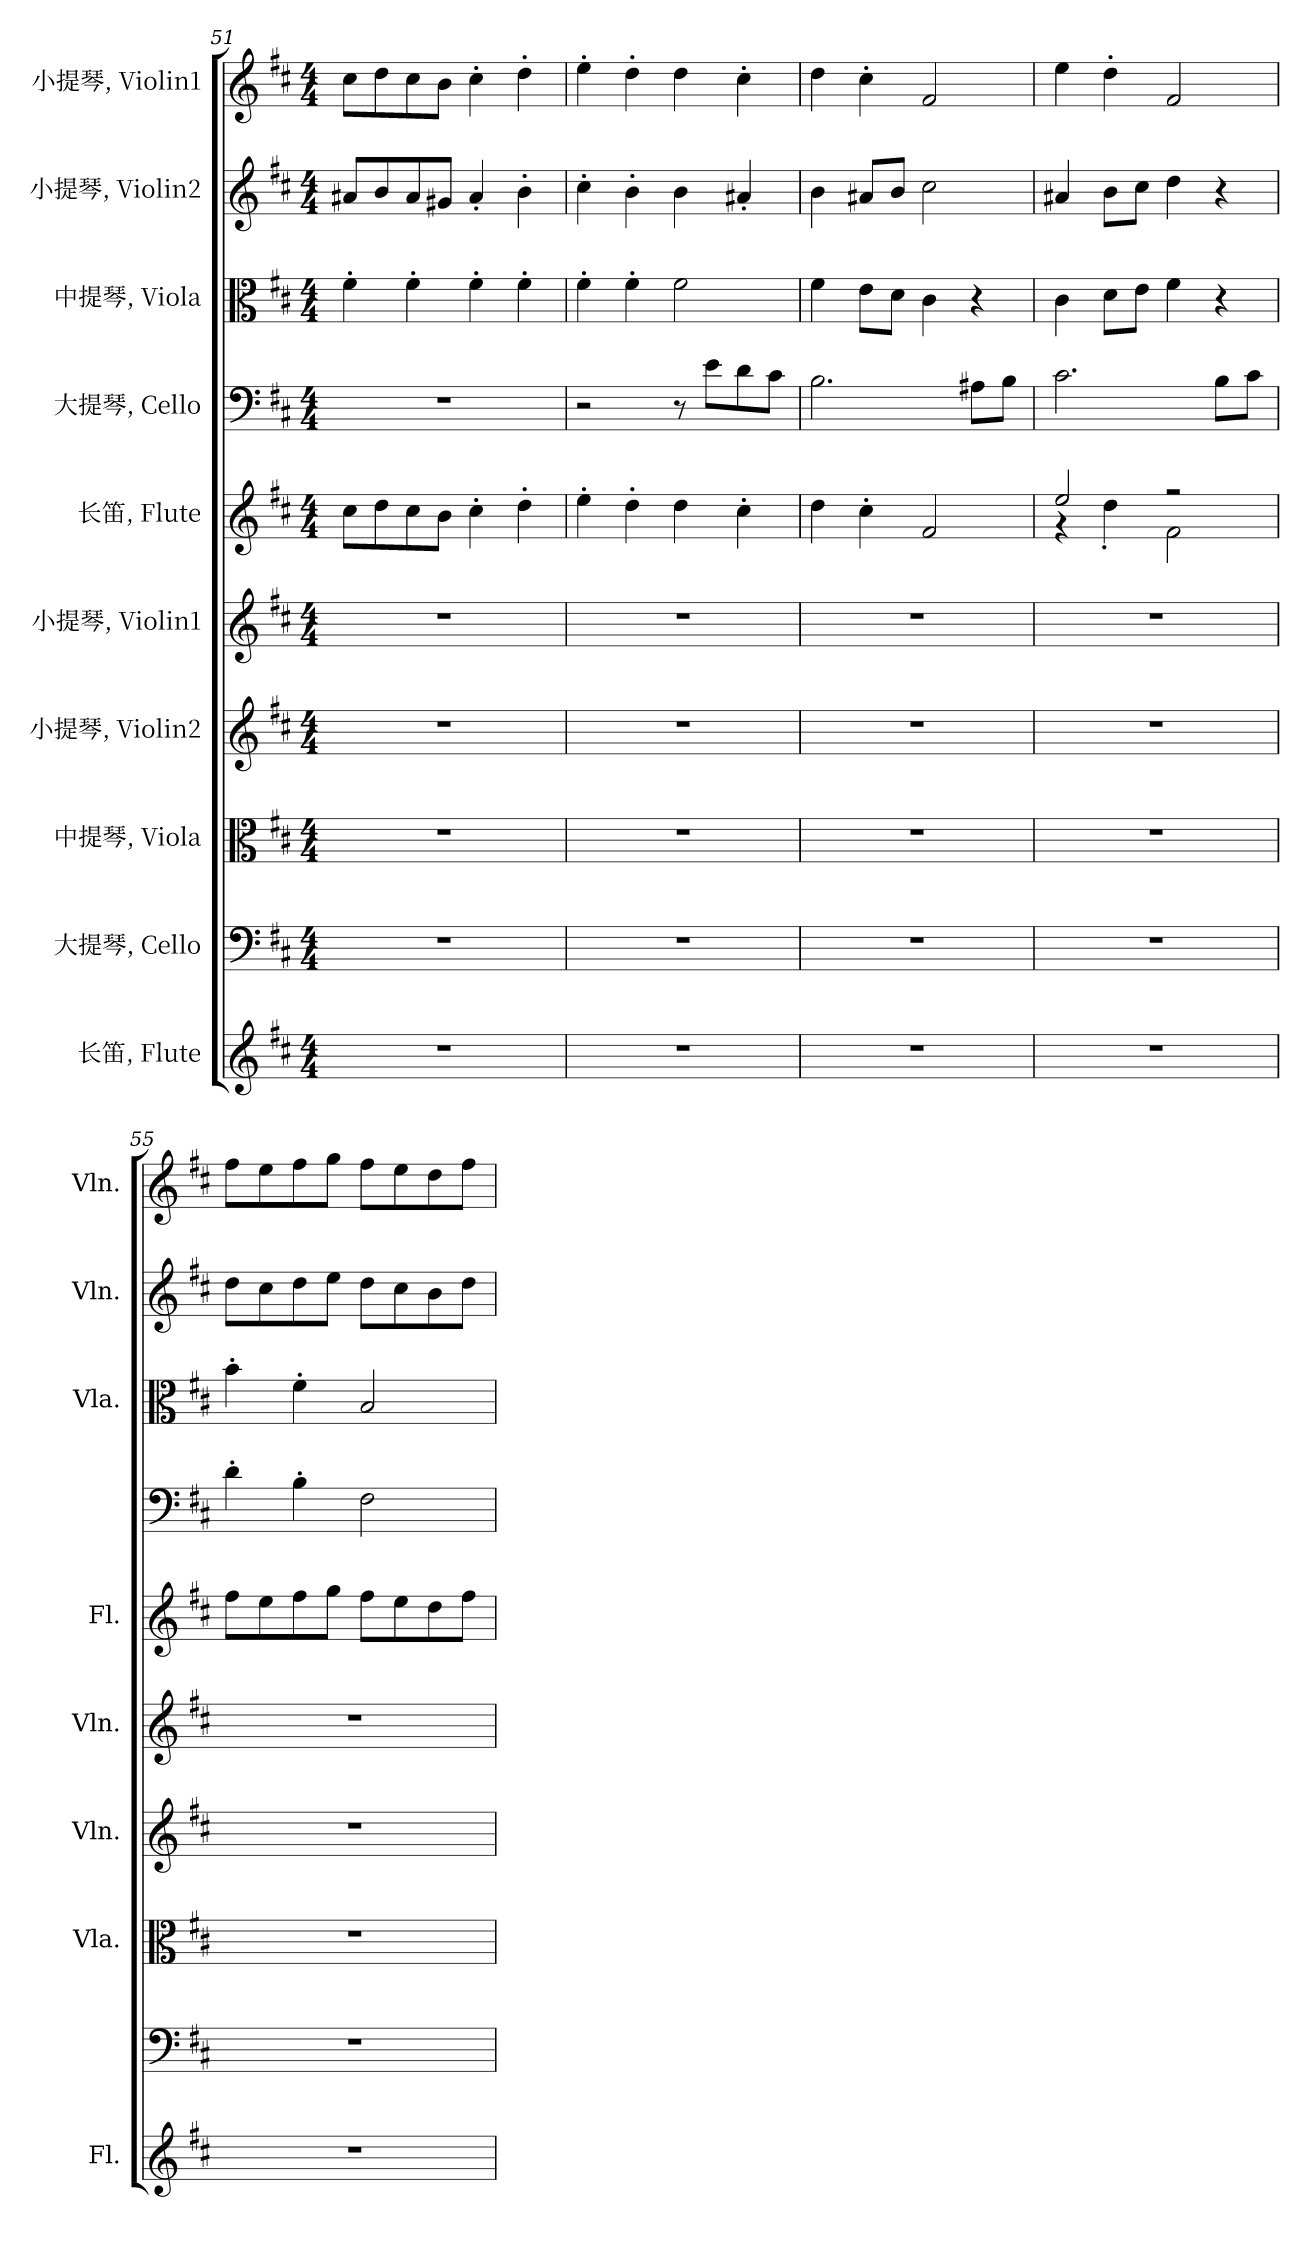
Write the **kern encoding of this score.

**kern	**kern	**kern	**kern	**kern	**kern	**kern	**kern	**kern	**kern
*part10	*part9	*part8	*part7	*part6	*part5	*part4	*part3	*part2	*part1
*staff10	*staff9	*staff8	*staff7	*staff6	*staff5	*staff4	*staff3	*staff2	*staff1
*I"长笛, Flute	*I"大提琴, Cello	*I"中提琴, Viola	*I"小提琴, Violin2	*I"小提琴, Violin1	*I"长笛, Flute	*I"大提琴, Cello	*I"中提琴, Viola	*I"小提琴, Violin2	*I"小提琴, Violin1
*I'Fl.	*	*I'Vla.	*I'Vln.	*I'Vln.	*I'Fl.	*	*I'Vla.	*I'Vln.	*I'Vln.
*clefG2	*clefF4	*clefC3	*clefG2	*clefG2	*clefG2	*clefF4	*clefC3	*clefG2	*clefG2
*k[f#c#]	*k[f#c#]	*k[f#c#]	*k[f#c#]	*k[f#c#]	*k[f#c#]	*k[f#c#]	*k[f#c#]	*k[f#c#]	*k[f#c#]
*M4/4	*M4/4	*M4/4	*M4/4	*M4/4	*M4/4	*M4/4	*M4/4	*M4/4	*M4/4
=51	=51	=51	=51	=51	=51	=51	=51	=51	=51
1r	1r	1r	1r	1r	8cc#\L	1r	4f#'\	8a#X/L	8cc#\L
.	.	.	.	.	8dd\	.	.	8b/	8dd\
.	.	.	.	.	8cc#\	.	4f#'\	8a#/	8cc#\
.	.	.	.	.	8b\J	.	.	8g#X/J	8b\J
.	.	.	.	.	4cc#'\	.	4f#'\	4a#'/	4cc#'\
.	.	.	.	.	4dd'\	.	4f#'\	4b'\	4dd'\
=52	=52	=52	=52	=52	=52	=52	=52	=52	=52
1r	1r	1r	1r	1r	4ee'\	2r	4f#'\	4cc#'\	4ee'\
.	.	.	.	.	4dd'\	.	4f#'\	4b'\	4dd'\
.	.	.	.	.	4dd\	8r	2f#\	4b\	4dd\
.	.	.	.	.	.	8e\L	.	.	.
.	.	.	.	.	4cc#'\	8d\	.	4a#X'/	4cc#'\
.	.	.	.	.	.	8c#\J	.	.	.
=53	=53	=53	=53	=53	=53	=53	=53	=53	=53
1r	1r	1r	1r	1r	4dd\	2.B\	4f#\	4b\	4dd\
.	.	.	.	.	4cc#'\	.	8e\L	8a#X/L	4cc#'\
.	.	.	.	.	.	.	8d\J	8b/J	.
.	.	.	.	.	2f#/	.	4c#\	2cc#\	2f#/
.	.	.	.	.	.	8A#X\L	4r	.	.
.	.	.	.	.	.	8B\J	.	.	.
=54	=54	=54	=54	=54	=54	=54	=54	=54	=54
*	*	*	*	*	*^	*	*	*	*
1r	1r	1r	1r	1r	2ee/	4r	2.c#\	4c#\	4a#X/	4ee\
.	.	.	.	.	.	4dd'\	.	8d\L	8b\L	4dd'\
.	.	.	.	.	.	.	.	8e\J	8cc#\J	.
.	.	.	.	.	2r	2f#\	.	4f#\	4dd\	2f#/
.	.	.	.	.	.	.	8B\L	4r	4r	.
.	.	.	.	.	.	.	8c#\J	.	.	.
*	*	*	*	*	*v	*v	*	*	*	*
!!LO:PB:g=z
=55	=55	=55	=55	=55	=55	=55	=55	=55	=55
1r	1r	1r	1r	1r	8ff#\L	4d'\	4b'\	8dd\L	8ff#\L
.	.	.	.	.	8ee\	.	.	8cc#\	8ee\
.	.	.	.	.	8ff#\	4B'\	4f#'\	8dd\	8ff#\
.	.	.	.	.	8gg\J	.	.	8ee\J	8gg\J
.	.	.	.	.	8ff#\L	2F#\	2B/	8dd\L	8ff#\L
.	.	.	.	.	8ee\	.	.	8cc#\	8ee\
.	.	.	.	.	8dd\	.	.	8b\	8dd\
.	.	.	.	.	8ff#\J	.	.	8dd\J	8ff#\J
=	=	=	=	=	=	=	=	=	=
*-	*-	*-	*-	*-	*-	*-	*-	*-	*-
